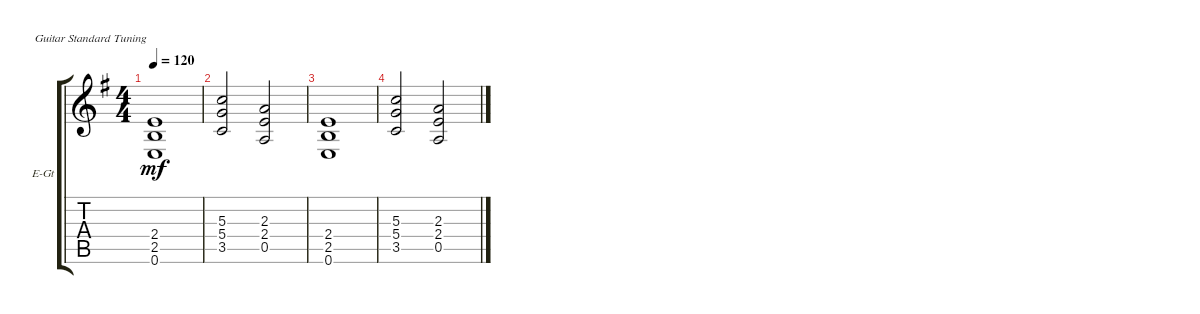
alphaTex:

\defaultSystemsLayout 4
\bracketExtendMode groupsimilarinstruments
\firstSystemTrackNameOrientation horizontal
\otherSystemsTrackNameOrientation horizontal
\track ("Rhythm Guitar 2" "E-Gt") {instrument distortionguitar}
\staff {score tabs}
\tuning (E4 B3 G3 D3 A2 E2)
\ts (4 4)
\tempo 120
\clef g2
\ks eminor
(2.4 2.5 0.6).1{dy mf} |
(3.5 5.4 5.3).2 (0.5 2.4 2.3).2 |
(2.4 2.5 0.6).1 |
(3.5 5.4 5.3).2 (0.5 2.4 2.3).2
